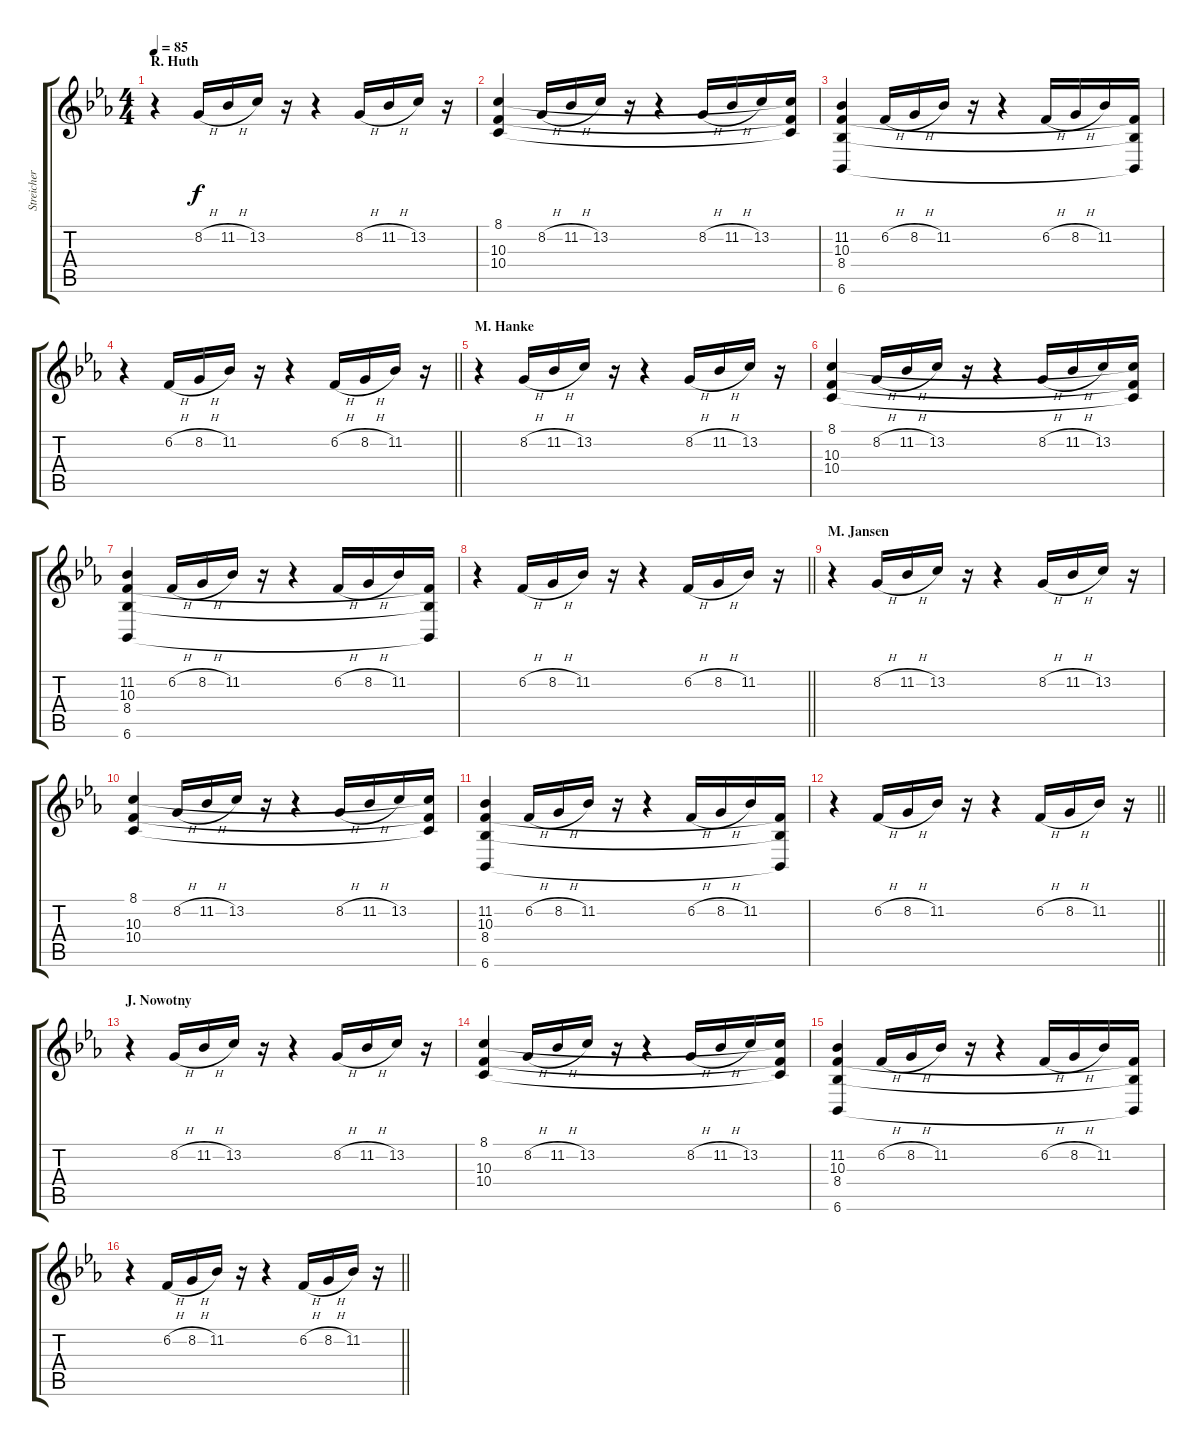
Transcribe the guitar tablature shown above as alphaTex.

\track ("Streicher" "Streicher") {instrument synthstrings2}
\staff {score tabs}
\tuning (E4 B3 G3 D3 A2 E2) {hide}
\ts (4 4)
\section ("" "R. Huth")
\tempo 85
\clef g2
\ks cminor
r.4{dy f volume 10} 8.2{h}.16 11.2{h}.16 13.2.16 r.16 r.4 8.2{h}.16 11.2{h}.16 13.2.16 r.16 |
(8.1 10.3 10.4).4 8.2{h}.16 11.2{h}.16 13.2.16 r.16 r.4 8.2{h}.16 11.2{h}.16 13.2.16 (8.1{t} 10.3{t} 10.4{t}).16 |
(11.2 10.3 8.4 6.6).4 6.2{h}.16 8.2{h}.16 11.2.16 r.16 r.4 6.2{h}.16 8.2{h}.16 11.2.16 (10.3{t} 8.4{t} 6.6{t}).16 |
\barLineRight lightlight
r.4 6.2{h}.16 8.2{h}.16 11.2.16 r.16 r.4 6.2{h}.16 8.2{h}.16 11.2.16 r.16 |
\section ("" "M. Hanke")
r.4 8.2{h}.16 11.2{h}.16 13.2.16 r.16 r.4 8.2{h}.16 11.2{h}.16 13.2.16 r.16 |
(8.1 10.3 10.4).4 8.2{h}.16 11.2{h}.16 13.2.16 r.16 r.4 8.2{h}.16 11.2{h}.16 13.2.16 (8.1{t} 10.3{t} 10.4{t}).16 |
(11.2 10.3 8.4 6.6).4 6.2{h}.16 8.2{h}.16 11.2.16 r.16 r.4 6.2{h}.16 8.2{h}.16 11.2.16 (10.3{t} 8.4{t} 6.6{t}).16 |
\barLineRight lightlight
r.4 6.2{h}.16 8.2{h}.16 11.2.16 r.16 r.4 6.2{h}.16 8.2{h}.16 11.2.16 r.16 |
\section ("" "M. Jansen")
r.4 8.2{h}.16 11.2{h}.16 13.2.16 r.16 r.4 8.2{h}.16 11.2{h}.16 13.2.16 r.16 |
(8.1 10.3 10.4).4 8.2{h}.16 11.2{h}.16 13.2.16 r.16 r.4 8.2{h}.16 11.2{h}.16 13.2.16 (8.1{t} 10.3{t} 10.4{t}).16 |
(11.2 10.3 8.4 6.6).4 6.2{h}.16 8.2{h}.16 11.2.16 r.16 r.4 6.2{h}.16 8.2{h}.16 11.2.16 (10.3{t} 8.4{t} 6.6{t}).16 |
\barLineRight lightlight
r.4 6.2{h}.16 8.2{h}.16 11.2.16 r.16 r.4 6.2{h}.16 8.2{h}.16 11.2.16 r.16 |
\section ("" "J. Nowotny")
r.4 8.2{h}.16 11.2{h}.16 13.2.16 r.16 r.4 8.2{h}.16 11.2{h}.16 13.2.16 r.16 |
(8.1 10.3 10.4).4 8.2{h}.16 11.2{h}.16 13.2.16 r.16 r.4 8.2{h}.16 11.2{h}.16 13.2.16 (8.1{t} 10.3{t} 10.4{t}).16 |
(11.2 10.3 8.4 6.6).4 6.2{h}.16 8.2{h}.16 11.2.16 r.16 r.4 6.2{h}.16 8.2{h}.16 11.2.16 (10.3{t} 8.4{t} 6.6{t}).16 |
\barLineRight lightlight
r.4 6.2{h}.16 8.2{h}.16 11.2.16 r.16 r.4 6.2{h}.16 8.2{h}.16 11.2.16 r.16
